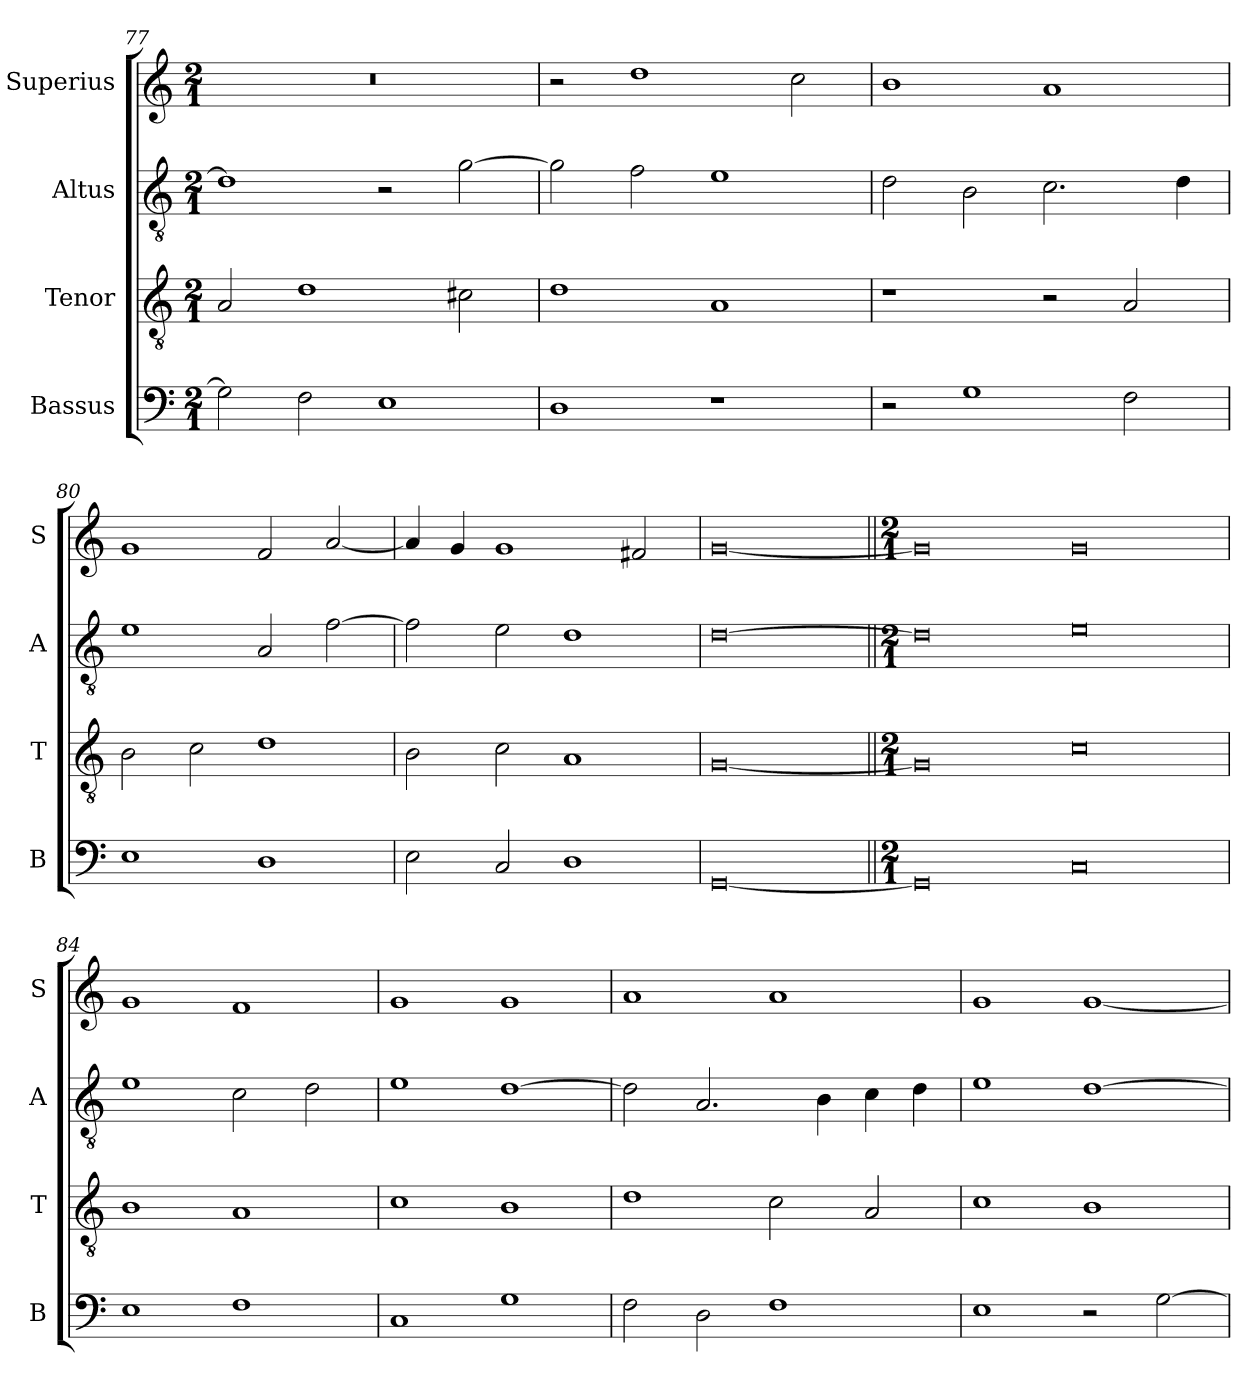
**kern	**kern	**kern	**kern
*part4	*part3	*part2	*part1
*staff4	*staff3	*staff2	*staff1
*I"Bassus	*I"Tenor	*I"Altus	*I"Superius
*I'B	*I'T	*I'A	*I'S
*clefF4	*clefGv2	*clefGv2	*clefG2
*k[]	*k[]	*k[]	*k[]
*C:	*C:	*C:	*C:
*M2/1	*M2/1	*M2/1	*M2/1
=77	=77	=77	=77
2G]	2A	1d]	0r
2F	1d	.	.
1E	.	2r	.
.	2c#X	[2g	.
=78	=78	=78	=78
1D	1d	2g]	2r
.	.	2f	1dd
1r	1A	1e	.
.	.	.	2cc
=79	=79	=79	=79
2r	1r	2d	1b
1G	.	2B	.
.	2r	2.c	1a
2F	2A	.	.
.	.	4d	.
=80	=80	=80	=80
1E	2B	1e	1g
.	2c	.	.
1D	1d	2A	2f
.	.	[2f	[2a
=81	=81	=81	=81
2E	2B	2f]	4a]
.	.	.	4g
2C	2c	2e	1g
1D	1A	1d	.
.	.	.	2f#X
=82	=82	=82	=82
[0GG	[0G	[0d	[0g
=83||	=83||	=83||	=83||
*M2/1	*M2/1	*M2/1	*M2/1
0GG]	0G]	0d]	0g]
0C	0c	0e	0g
=84	=84	=84	=84
1E	1B	1e	1g
1F	1A	2c	1f
.	.	2d	.
=85	=85	=85	=85
1C	1c	1e	1g
1G	1B	[1d	1g
=86	=86	=86	=86
2F	1d	2d]	1a
2D	.	2.A	.
1F	2c	.	1a
.	.	4B	.
.	2A	4c	.
.	.	4d	.
=87	=87	=87	=87
1E	1c	1e	1g
2r	1B	[1d	[1g
[2G	.	.	.
=	=	=	=
*-	*-	*-	*-
